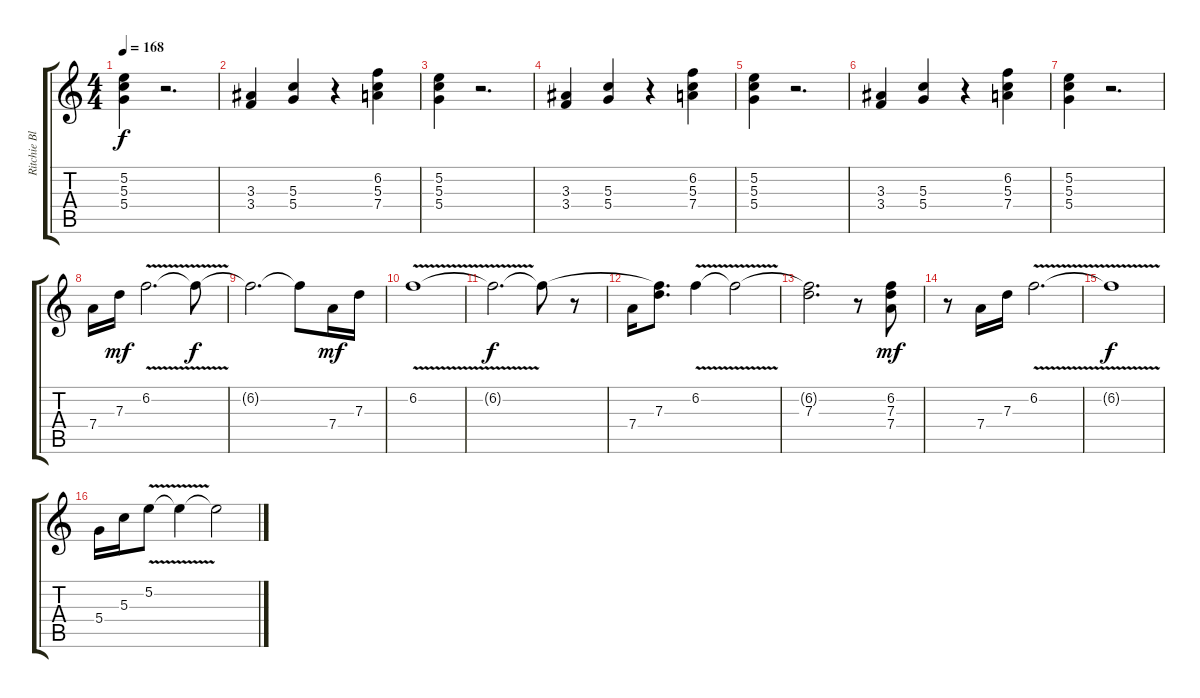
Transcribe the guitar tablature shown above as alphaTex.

\track ("Ritchie Blackmore" "Ritchie Bl") {instrument distortionguitar}
\staff {score tabs}
\tuning (E4 B3 G3 D3 A2 E2) {hide}
\ts (4 4)
\tempo 168
\clef g2
\ks c
(5.2 5.3 5.4).4{dy f} r.2{d} |
(3.3 3.4).4 (5.3 5.4).4 r.4 (6.2 5.3 7.4).4 |
(5.2 5.3 5.4).4 r.2{d} |
(3.3 3.4).4 (5.3 5.4).4 r.4 (6.2 5.3 7.4).4 |
(5.2 5.3 5.4).4 r.2{d} |
(3.3 3.4).4 (5.3 5.4).4 r.4 (6.2 5.3 7.4).4 |
(5.2 5.3 5.4).4 r.2{d} |
7.4.16 7.3.16{dy mf} 6.2{v}.2{d} 6.2{t}.8{dy f} |
6.2{t}.2{d} 6.2{t}.8 7.4.16{dy mf} 7.3.16 |
6.2{v}.1 |
6.2{t}.2{d dy f} 6.2{t}.8 r.8 |
7.4.16 (6.2{t} 7.3).8{d} 6.2{v}.4 6.2{t}.2 |
(6.2{t} 7.3).2{d} r.8 (6.2 7.3 7.4).8{dy mf} |
r.8 7.4.16 7.3.16 6.2{v}.2{d} |
6.2{t}.1{dy f} |
5.4.16 5.3.16 5.2{v}.8 5.2{t}.4 5.2{t}.2
